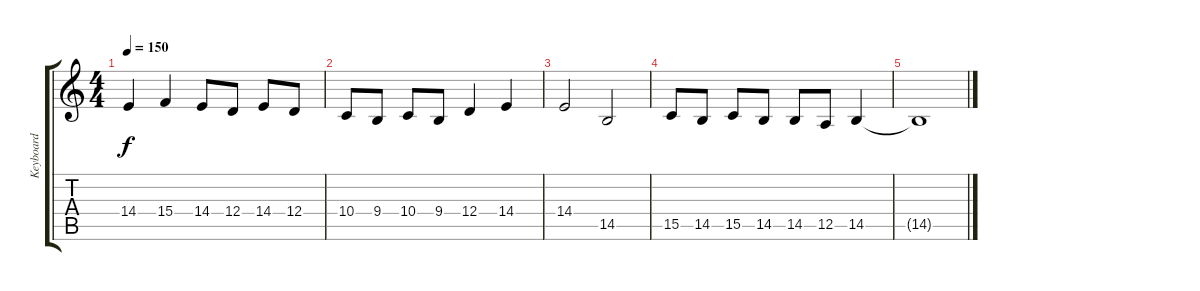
\track ("Keyboard " "Keyboard ") {instrument lead2sawtooth}
\staff {score tabs}
\tuning (E4 B3 G3 D3 A2 D2) {hide}
\ts (4 4)
\tempo 150
\clef g2
\ks c
14.4.4{dy f} 15.4.4 14.4.8 12.4.8 14.4.8 12.4.8 |
10.4.8 9.4.8 10.4.8 9.4.8 12.4.4 14.4.4 |
14.4.2 14.5.2 |
15.5.8 14.5.8 15.5.8 14.5.8 14.5.8 12.5.8 14.5.4 |
14.5{t}.1{volume 0}
